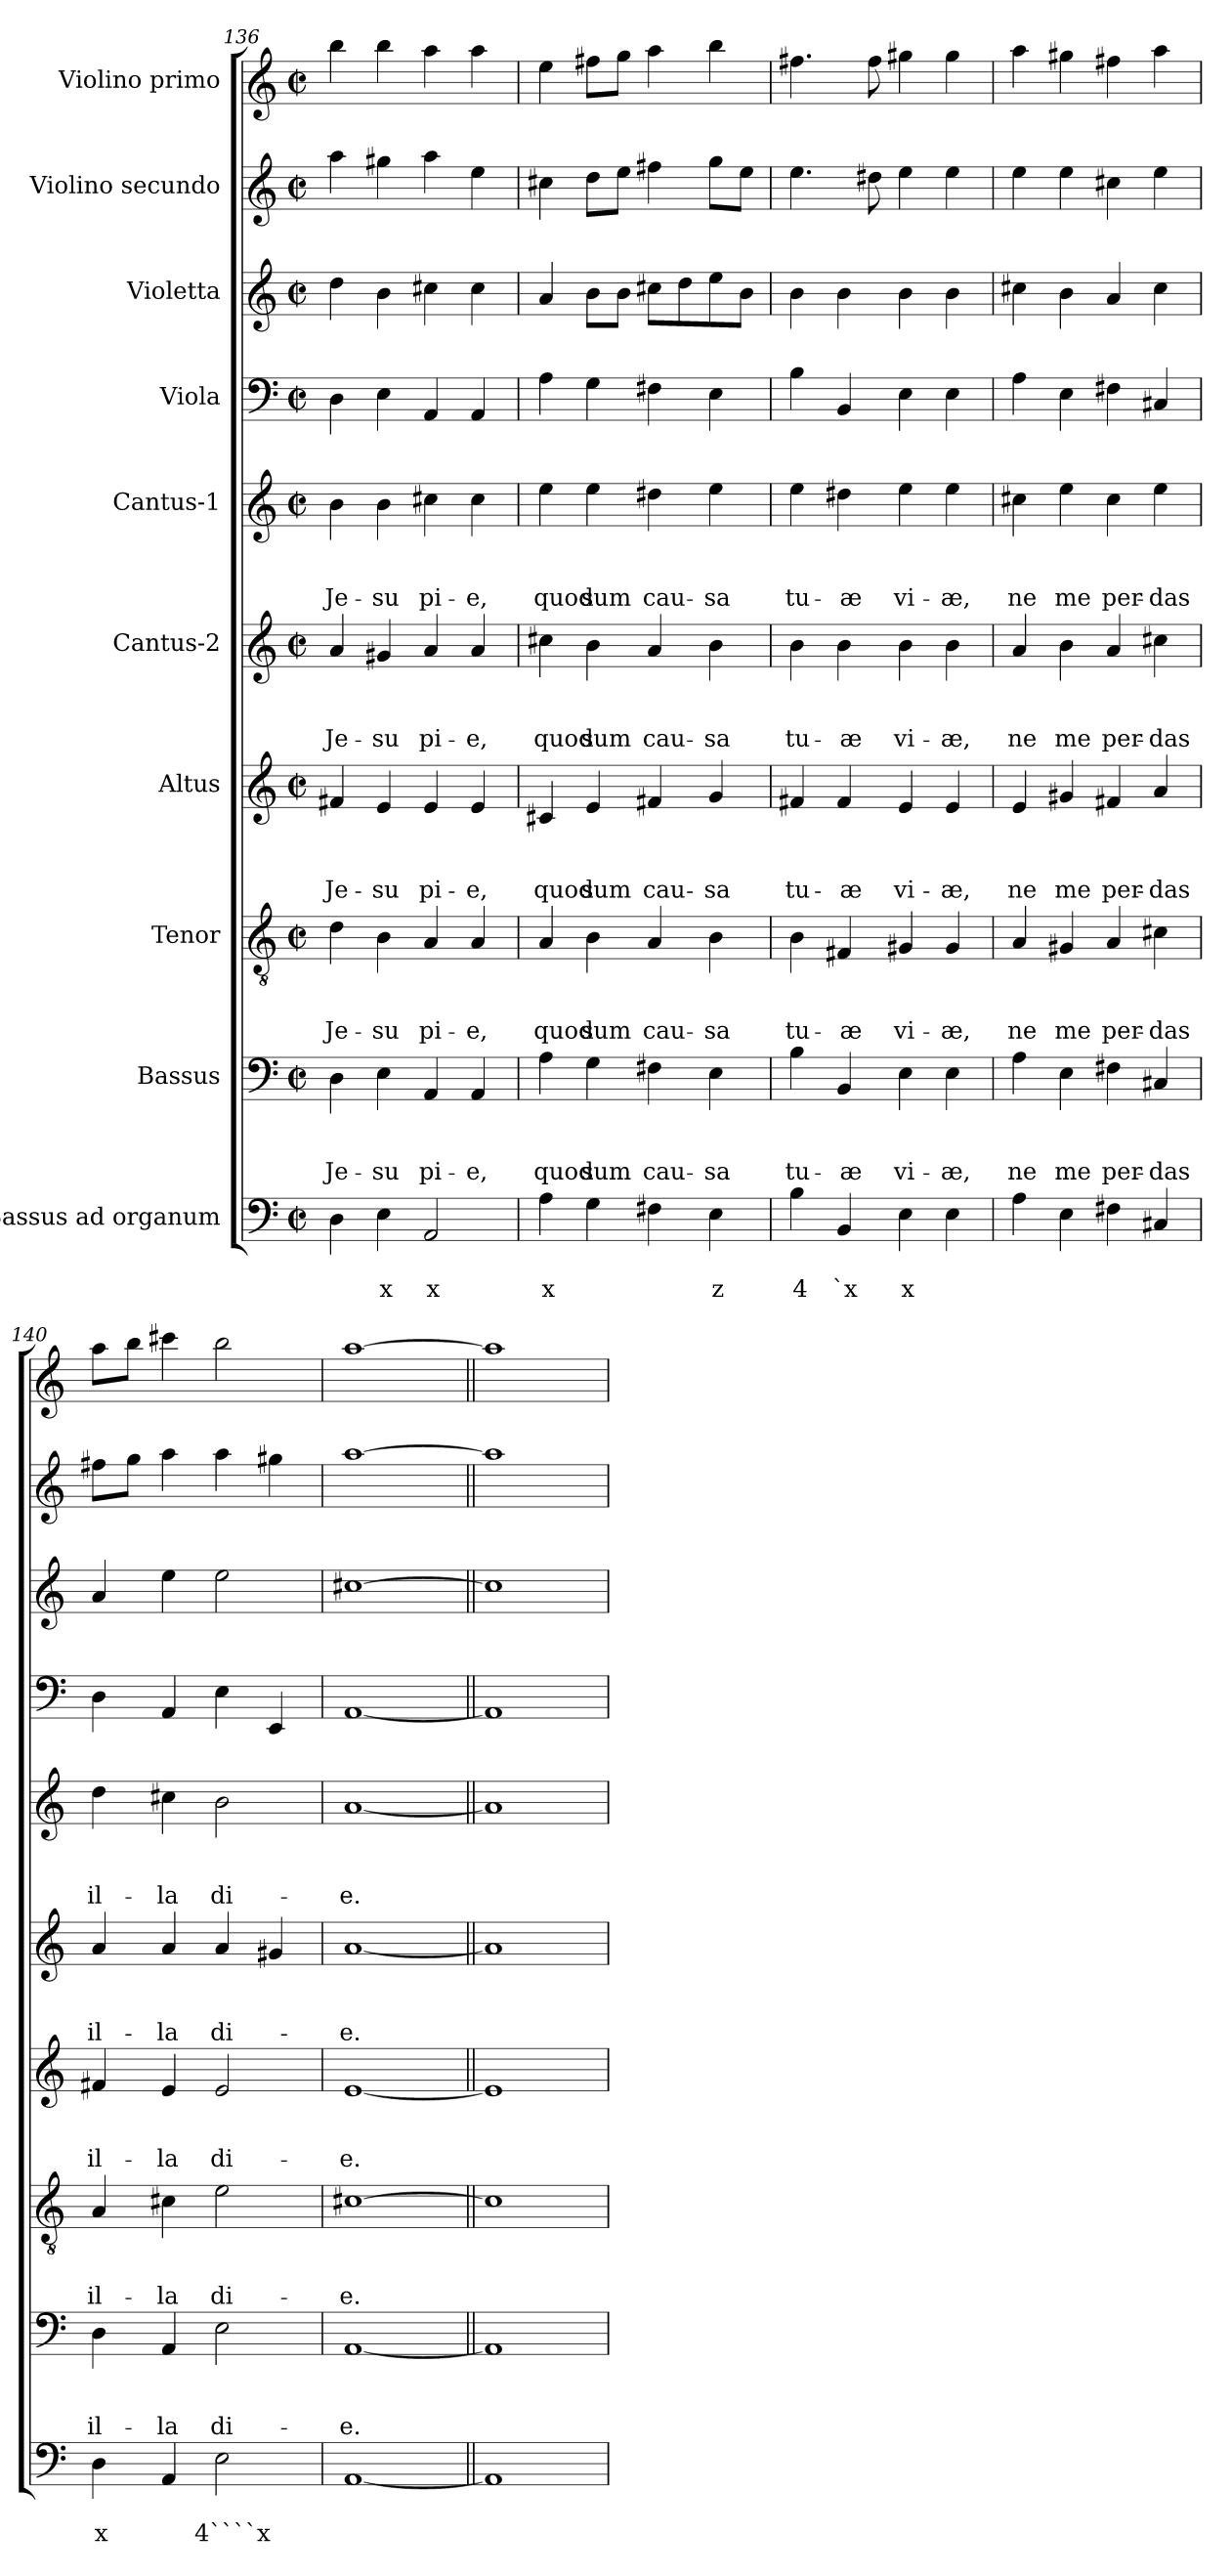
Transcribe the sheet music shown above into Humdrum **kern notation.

**kern	**text	**text	**kern	**text	**text	**text	**kern	**text	**text	**text	**kern	**text	**text	**text	**kern	**text	**text	**text	**kern	**text	**text	**text	**kern	**kern	**kern	**kern
*part10	*part10	*part10	*part9	*part9	*part9	*part9	*part8	*part8	*part8	*part8	*part7	*part7	*part7	*part7	*part6	*part6	*part6	*part6	*part5	*part5	*part5	*part5	*part4	*part3	*part2	*part1
*staff10	*staff10	*staff10	*staff9	*staff9	*staff9	*staff9	*staff8	*staff8	*staff8	*staff8	*staff7	*staff7	*staff7	*staff7	*staff6	*staff6	*staff6	*staff6	*staff5	*staff5	*staff5	*staff5	*staff4	*staff3	*staff2	*staff1
*I"Bassus ad  organum	*	*	*I"Bassus	*	*	*	*I"Tenor	*	*	*	*I"Altus	*	*	*	*I"Cantus-2	*	*	*	*I"Cantus-1	*	*	*	*I"Viola	*I"Violetta	*I"Violino secundo	*I"Violino primo
*clefF4	*	*	*clefF4	*	*	*	*clefGv2	*	*	*	*clefG2	*	*	*	*clefG2	*	*	*	*clefG2	*	*	*	*clefF4	*clefG2	*clefG2	*clefG2
*k[]	*	*	*k[]	*	*	*	*k[]	*	*	*	*k[]	*	*	*	*k[]	*	*	*	*k[]	*	*	*	*k[]	*k[]	*k[]	*k[]
*C:	*	*	*C:	*	*	*	*C:	*	*	*	*C:	*	*	*	*C:	*	*	*	*C:	*	*	*	*C:	*C:	*C:	*C:
*M2/2	*	*	*M2/2	*	*	*	*M2/2	*	*	*	*M2/2	*	*	*	*M2/2	*	*	*	*M2/2	*	*	*	*M2/2	*M2/2	*M2/2	*M2/2
*met(c|)	*	*	*met(c|)	*	*	*	*met(c|)	*	*	*	*met(c|)	*	*	*	*met(c|)	*	*	*	*met(c|)	*	*	*	*met(c|)	*met(c|)	*met(c|)	*met(c|)
=136	=136	=136	=136	=136	=136	=136	=136	=136	=136	=136	=136	=136	=136	=136	=136	=136	=136	=136	=136	=136	=136	=136	=136	=136	=136	=136
!	!	!	!	!	!	!LO:LY:b	!	!	!	!LO:LY:b	!	!	!	!LO:LY:b	!	!	!	!LO:LY:b	!	!	!	!LO:LY:b	!	!	!	!
4D\	.	.	4D\	.	.	Je-	4d\	.	.	Je-	4f#X/	.	.	Je-	4a/	.	.	Je-	4b\	.	.	Je-	4D\	4dd\	4aa\	4bb\
!	!	!LO:LY:b	!	!	!	!LO:LY:b	!	!	!	!LO:LY:b	!	!	!	!LO:LY:b	!	!	!	!LO:LY:b	!	!	!	!LO:LY:b	!	!	!	!
4E\	.	x	4E\	.	.	-su	4B\	.	.	-su	4e/	.	.	-su	4g#X/	.	.	-su	4b\	.	.	-su	4E\	4b\	4gg#X\	4bb\
!	!	!LO:LY:b	!	!	!	!LO:LY:b	!	!	!	!LO:LY:b	!	!	!	!LO:LY:b	!	!	!	!LO:LY:b	!	!	!	!LO:LY:b	!	!	!	!
2AA/	.	x	4AA/	.	.	pi-	4A/	.	.	pi-	4e/	.	.	pi-	4a/	.	.	pi-	4cc#X\	.	.	pi-	4AA/	4cc#X\	4aa\	4aa\
!	!	!	!	!	!	!LO:LY:b	!	!	!	!LO:LY:b	!	!	!	!LO:LY:b	!	!	!	!LO:LY:b	!	!	!	!LO:LY:b	!	!	!	!
.	.	.	4AA/	.	.	-e,	4A/	.	.	-e,	4e/	.	.	-e,	4a/	.	.	-e,	4cc#\	.	.	-e,	4AA/	4cc#\	4ee\	4aa\
=137	=137	=137	=137	=137	=137	=137	=137	=137	=137	=137	=137	=137	=137	=137	=137	=137	=137	=137	=137	=137	=137	=137	=137	=137	=137	=137
!	!	!LO:LY:b	!	!	!	!LO:LY:b	!	!	!	!LO:LY:b	!	!	!	!LO:LY:b	!	!	!	!LO:LY:b	!	!	!	!LO:LY:b	!	!	!	!
4A\	.	x	4A\	.	.	quod	4A/	.	.	quod	4c#X/	.	.	quod	4cc#X\	.	.	quod	4ee\	.	.	quod	4A\	4a/	4cc#X\	4ee\
!	!	!	!	!	!	!LO:LY:b	!	!	!	!LO:LY:b	!	!	!	!LO:LY:b	!	!	!	!LO:LY:b	!	!	!	!LO:LY:b	!	!	!	!
4G\	.	.	4G\	.	.	sum	4B\	.	.	sum	4e/	.	.	sum	4b\	.	.	sum	4ee\	.	.	sum	4G\	8b\L	8dd\L	8ff#X\L
.	.	.	.	.	.	.	.	.	.	.	.	.	.	.	.	.	.	.	.	.	.	.	.	8b\J	8ee\J	8gg\J
!	!	!	!	!	!	!LO:LY:b	!	!	!	!LO:LY:b	!	!	!	!LO:LY:b	!	!	!	!LO:LY:b	!	!	!	!LO:LY:b	!	!	!	!
4F#X\	.	.	4F#X\	.	.	cau-	4A/	.	.	cau-	4f#X/	.	.	cau-	4a/	.	.	cau-	4dd#X\	.	.	cau-	4F#X\	8cc#X\L	4ff#X\	4aa\
.	.	.	.	.	.	.	.	.	.	.	.	.	.	.	.	.	.	.	.	.	.	.	.	8dd\	.	.
!	!	!LO:LY:b	!	!	!	!LO:LY:b	!	!	!	!LO:LY:b	!	!	!	!LO:LY:b	!	!	!	!LO:LY:b	!	!	!	!LO:LY:b	!	!	!	!
4E\	.	z	4E\	.	.	-sa	4B\	.	.	-sa	4g/	.	.	-sa	4b\	.	.	-sa	4ee\	.	.	-sa	4E\	8ee\	8gg\L	4bb\
.	.	.	.	.	.	.	.	.	.	.	.	.	.	.	.	.	.	.	.	.	.	.	.	8b\J	8ee\J	.
=138	=138	=138	=138	=138	=138	=138	=138	=138	=138	=138	=138	=138	=138	=138	=138	=138	=138	=138	=138	=138	=138	=138	=138	=138	=138	=138
!	!	!LO:LY:b	!	!	!	!LO:LY:b	!	!	!	!LO:LY:b	!	!	!	!LO:LY:b	!	!	!	!LO:LY:b	!	!	!	!LO:LY:b	!	!	!	!
4B\	.	4	4B\	.	.	tu-	4B\	.	.	tu-	4f#X/	.	.	tu-	4b\	.	.	tu-	4ee\	.	.	tu-	4B\	4b\	4.ee\	4.ff#X\
!	!	!LO:LY:b	!	!	!	!LO:LY:b	!	!	!	!LO:LY:b	!	!	!	!LO:LY:b	!	!	!	!LO:LY:b	!	!	!	!LO:LY:b	!	!	!	!
4BB/	.	`x	4BB/	.	.	-æ	4F#X/	.	.	-æ	4f#/	.	.	-æ	4b\	.	.	-æ	4dd#X\	.	.	-æ	4BB/	4b\	.	.
.	.	.	.	.	.	.	.	.	.	.	.	.	.	.	.	.	.	.	.	.	.	.	.	.	8dd#X\	8ff#\
!	!	!LO:LY:b	!	!	!	!LO:LY:b	!	!	!	!LO:LY:b	!	!	!	!LO:LY:b	!	!	!	!LO:LY:b	!	!	!	!LO:LY:b	!	!	!	!
4E\	.	x	4E\	.	.	vi-	4G#X/	.	.	vi-	4e/	.	.	vi-	4b\	.	.	vi-	4ee\	.	.	vi-	4E\	4b\	4ee\	4gg#X\
!	!	!	!	!	!	!LO:LY:b	!	!	!	!LO:LY:b	!	!	!	!LO:LY:b	!	!	!	!LO:LY:b	!	!	!	!LO:LY:b	!	!	!	!
4E\	.	.	4E\	.	.	-æ,	4G#/	.	.	-æ,	4e/	.	.	-æ,	4b\	.	.	-æ,	4ee\	.	.	-æ,	4E\	4b\	4ee\	4gg#\
=139	=139	=139	=139	=139	=139	=139	=139	=139	=139	=139	=139	=139	=139	=139	=139	=139	=139	=139	=139	=139	=139	=139	=139	=139	=139	=139
!	!	!	!	!	!	!LO:LY:b	!	!	!	!LO:LY:b	!	!	!	!LO:LY:b	!	!	!	!LO:LY:b	!	!	!	!LO:LY:b	!	!	!	!
4A\	.	.	4A\	.	.	ne	4A/	.	.	ne	4e/	.	.	ne	4a/	.	.	ne	4cc#X\	.	.	ne	4A\	4cc#X\	4ee\	4aa\
!	!	!	!	!	!	!LO:LY:b	!	!	!	!LO:LY:b	!	!	!	!LO:LY:b	!	!	!	!LO:LY:b	!	!	!	!LO:LY:b	!	!	!	!
4E\	.	.	4E\	.	.	me	4G#X/	.	.	me	4g#X/	.	.	me	4b\	.	.	me	4ee\	.	.	me	4E\	4b\	4ee\	4gg#X\
!	!	!	!	!	!	!LO:LY:b	!	!	!	!LO:LY:b	!	!	!	!LO:LY:b	!	!	!	!LO:LY:b	!	!	!	!LO:LY:b	!	!	!	!
4F#X\	.	.	4F#X\	.	.	per-	4A/	.	.	per-	4f#X/	.	.	per-	4a/	.	.	per-	4cc#\	.	.	per-	4F#X\	4a/	4cc#X\	4ff#X\
!	!	!	!	!	!	!LO:LY:b	!	!	!	!LO:LY:b	!	!	!	!LO:LY:b	!	!	!	!LO:LY:b	!	!	!	!LO:LY:b	!	!	!	!
4C#X/	.	.	4C#X/	.	.	-das	4c#X\	.	.	-das	4a/	.	.	-das	4cc#X\	.	.	-das	4ee\	.	.	-das	4C#X/	4cc#\	4ee\	4aa\
=140	=140	=140	=140	=140	=140	=140	=140	=140	=140	=140	=140	=140	=140	=140	=140	=140	=140	=140	=140	=140	=140	=140	=140	=140	=140	=140
!	!	!LO:LY:b	!	!	!	!LO:LY:b	!	!	!	!LO:LY:b	!	!	!	!LO:LY:b	!	!	!	!LO:LY:b	!	!	!	!LO:LY:b	!	!	!	!
4D\	.	x	4D\	.	.	il-	4A/	.	.	il-	4f#X/	.	.	il-	4a/	.	.	il-	4dd\	.	.	il-	4D\	4a/	8ff#X\L	8aa\L
.	.	.	.	.	.	.	.	.	.	.	.	.	.	.	.	.	.	.	.	.	.	.	.	.	8gg\J	8bb\J
!	!	!	!	!	!	!LO:LY:b	!	!	!	!LO:LY:b	!	!	!	!LO:LY:b	!	!	!	!LO:LY:b	!	!	!	!LO:LY:b	!	!	!	!
4AA/	.	.	4AA/	.	.	-la	4c#X\	.	.	-la	4e/	.	.	-la	4a/	.	.	-la	4cc#X\	.	.	-la	4AA/	4ee\	4aa\	4ccc#X\
!	!	!LO:LY:b	!	!	!	!LO:LY:b	!	!	!	!LO:LY:b	!	!	!	!LO:LY:b	!	!	!	!LO:LY:b	!	!	!	!LO:LY:b	!	!	!	!
2E\	.	4````x	2E\	.	.	di-	2e\	.	.	di-	2e/	.	.	di-	4a/	.	.	di-	2b\	.	.	di-	4E\	2ee\	4aa\	2bb\
.	.	.	.	.	.	.	.	.	.	.	.	.	.	.	4g#X/	.	.	.	.	.	.	.	4EE/	.	4gg#X\	.
=141	=141	=141	=141	=141	=141	=141	=141	=141	=141	=141	=141	=141	=141	=141	=141	=141	=141	=141	=141	=141	=141	=141	=141	=141	=141	=141
!	!	!	!	!	!	!LO:LY:b	!	!	!	!LO:LY:b	!	!	!	!LO:LY:b	!	!	!	!LO:LY:b	!	!	!	!LO:LY:b	!	!	!	!
[1AA	.	.	[1AA	.	.	-e.	[1c#X	.	.	-e.	[1e	.	.	-e.	[1a	.	.	-e.	[1a	.	.	-e.	[1AA	[1cc#X	[1aa	[1aa
=142||	=142||	=142||	=142||	=142||	=142||	=142||	=142||	=142||	=142||	=142||	=142||	=142||	=142||	=142||	=142||	=142||	=142||	=142||	=142||	=142||	=142||	=142||	=142||	=142||	=142||	=142||
1AA]	.	.	1AA]	.	.	.	1c#]	.	.	.	1e]	.	.	.	1a]	.	.	.	1a]	.	.	.	1AA]	1cc#]	1aa]	1aa]
=	=	=	=	=	=	=	=	=	=	=	=	=	=	=	=	=	=	=	=	=	=	=	=	=	=	=
*-	*-	*-	*-	*-	*-	*-	*-	*-	*-	*-	*-	*-	*-	*-	*-	*-	*-	*-	*-	*-	*-	*-	*-	*-	*-	*-
